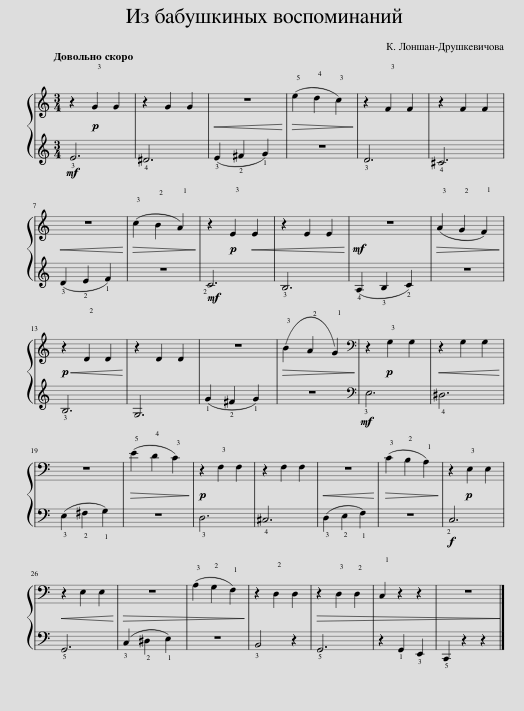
X:1
%%score { 1 | 2 }
L:1/8
Q:1/4=120
M:3/4
I:linebreak $
K:C
V:1 treble
V:2 treble
V:1
 z2!p! !3!G2 G2 | z2 G2 G2 |!<(! z6!<)! |!>(! (!5!e2 !4!d2 !3!c2)!>)! | z2 !3!F2 F2 | %5
 z2 F2 F2 |$!<(! z6!<)! |!>(! (!3!c2 !2!B2 !1!A2)!>)! | z2!p! !3!E2!<(! E2 | z2 E2 E2!<)! | %10
!mf! z6 |!>(! (!3!A2 !2!G2 !1!F2)!>)! |$!p!!<(! z2 !2!D2 D2!<)! | z2 D2 D2 | z6 | %15
!>(! (!3!B2 !2!A2 !1!G2)!>)! |[K:bass] z2!p! !3!G,2 G,2 |!<(! z2 G,2 G,2!<)! |$ z6 |!>(! (!5!E2 !4!D2 !3!C2)!>)! | %20
!p! z2 !3!F,2 F,2 | z2 F,2 F,2 |!<(! z6!<)! |!>(! (!3!C2 !2!B,2 !1!A,2)!>)! | z2!p! !3!E,2 E,2 |$ %25
!<(! z2 E,2 E,2!<)! |!>(! z6 | (!3!A,2 !2!G,2 !1!F,2)!>)! | z2 !2!D,2 D,2 |!>(! z2 !3!D,2 !2!D,2 | %30
 !1!C,2 z2 z2 | z6!>)! |] %32
V:2
!mf! !3!E6 | !4!^D6 | (!3!E2 !2!^F2 !1!G2) | z6 | !3!D6 | %5
 !4!^C6 |$ (!3!D2 !2!E2 !1!F2) | z6 |!mf! !2!C6 | !3!B,6 | %10
 (!4!A,2 !3!B,2 !2!C2) | z6 |$ !3!B,6 | G,6 | (!1!G2 !2!^F2 !1!G2) | %15
 z6 |[K:bass]!mf! !3!E,6 | !4!^D,6 |$ (!3!E,2 !2!^F,2 !1!G,2) | z6 | %20
 !3!D,6 | !4!^C,6 | (!3!D,2 !2!E,2 !1!F,2) | z6 |!f! !2!C,6 |$ %25
 !5!G,,6 | (!3!C,2 !2!^D,2 !1!E,2) | z6 | !3!B,,4 z2 | !5!G,,6 | %30
 z2 !1!G,,2 !3!E,,2 | !5!C,,2 z2 z2 |] %32
